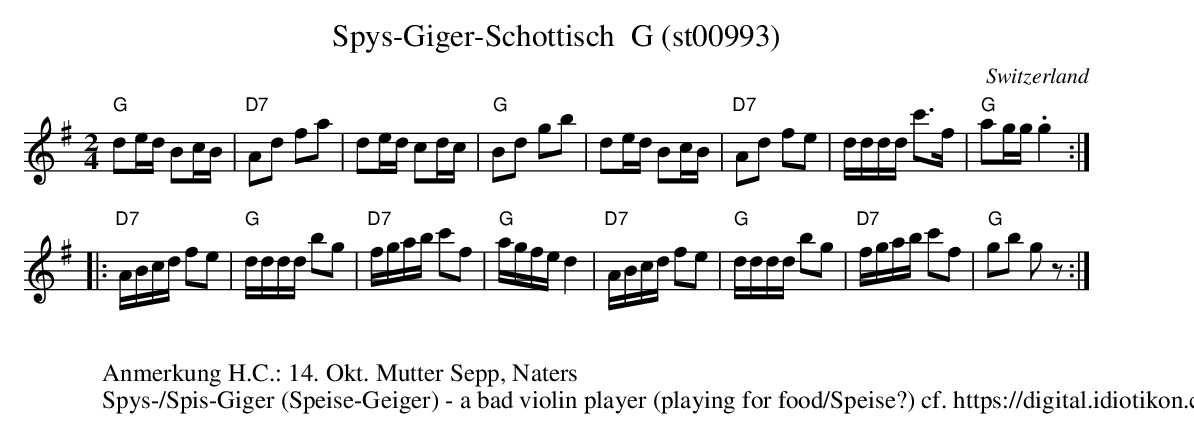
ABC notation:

X:1
T: Spys-Giger-Schottisch  G (st00993)
O:Switzerland
M:2/4
L:1/16
K:G major
"G"d2ed B2cB | "D7"A2d2 f2a2 | d2ed c2dc | "G"B2d2 g2b2 | d2ed B2cB | "D7"A2d2 f2e2 | dddd c'3f | "G"a2gg .g4 :|
|: "D7"ABcd f2e2 | "G"dddd b2g2 | "D7"fgab c'2f2 | "G"agfed4 | "D7"ABcd f2e2 | "G"dddd b2g2 | "D7"fgab c'2f2 | "G"g2b2 g2z2 :|
W:
W:Anmerkung H.C.: 14. Okt. Mutter Sepp, Naters
W:Spys-/Spis-Giger (Speise-Geiger) - a bad violin player (playing for food/Speise?) cf. https://digital.idiotikon.ch/
